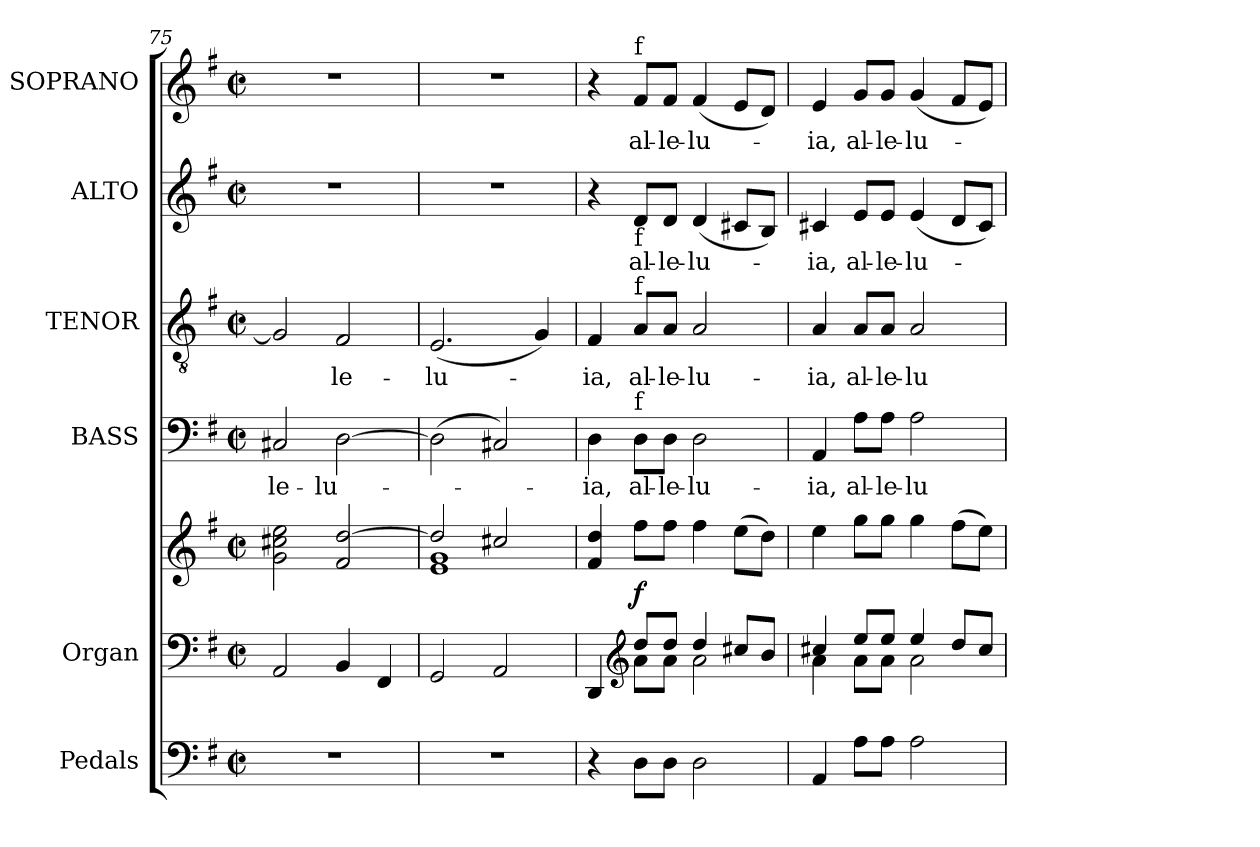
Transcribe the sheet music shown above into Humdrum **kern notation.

**kern	**kern	**kern	**dynam	**kern	**text	**kern	**text	**kern	**text	**kern	**text
*part6	*part5	*part5	*part5	*part4	*part4	*part3	*part3	*part2	*part2	*part1	*part1
*staff7	*staff6	*staff5	*staff5/6	*staff4	*staff4	*staff3	*staff3	*staff2	*staff2	*staff1	*staff1
*I"Pedals	*I"Organ	*	*	*I"BASS	*	*I"TENOR	*	*I"ALTO	*	*I"SOPRANO	*
*I'Ped.	*I'Org.	*	*	*I'B.	*	*I'T.	*	*I'A.	*	*I'S.	*
*clefF4	*clefF4	*clefG2	*	*clefF4	*	*clefGv2	*	*clefG2	*	*clefG2	*
*	*	*	*	*	*	*ITrd7c12	*	*	*	*	*
*k[f#]	*k[f#]	*k[f#]	*	*k[f#]	*	*k[f#]	*	*k[f#]	*	*k[f#]	*
*G:	*G:	*G:	*	*G:	*	*G:	*	*G:	*	*G:	*
*M2/2	*M2/2	*M2/2	*	*M2/2	*	*M2/2	*	*M2/2	*	*M2/2	*
*met(c|)	*met(c|)	*met(c|)	*	*met(c|)	*	*met(c|)	*	*met(c|)	*	*met(c|)	*
=75	=75	=75	=75	=75	=75	=75	=75	=75	=75	=75	=75
!	!	!	!	!	!LO:LY:b:color=#000000	!	!	!	!	!	!
1r	2AAi/	2gi\ 2cc#Xi 2eei	.	2C#Xi/	-le-	2GGi/]	.	1r	.	1r	.
!	!	!	!	!	!LO:LY:b:color=#000000	!	!	!	!	!	!
!	!	!	!	!	!	!	!LO:LY:b:color=#000000	!	!	!	!
.	4BBi/	2f#i/ [2ddi	.	[2Di\	-lu-	2FF#i/	-le-	.	.	.	.
.	4FF#i/	.	.	.	.	.	.	.	.	.	.
=76	=76	=76	=76	=76	=76	=76	=76	=76	=76	=76	=76
*	*	*^	*	*	*	*	*	*	*	*	*
!	!	!	!	!	!	!	!	!LO:LY:b:color=#000000	!	!	!	!
1r	2GGi/	2ddi/]	1ei 1gi	.	(2Di\]	.	(2.EEi/	-lu-	1r	.	1r	.
.	2AAi/	2cc#Xi/	.	.	2C#Xi/)	.	.	.	.	.	.	.
.	.	.	.	.	.	.	4GGi/)	.	.	.	.	.
*	*	*v	*v	*	*	*	*	*	*	*	*	*
=77	=77	=77	=77	=77	=77	=77	=77	=77	=77	=77	=77
*	*^	*	*	*	*	*	*	*	*	*	*
!	!	!	!	!	!	!LO:LY:b:color=#000000	!	!	!	!	!	!
!	!	!	!	!	!	!	!	!LO:LY:b:color=#000000	!	!	!	!
4r	4DDi/	4ryy	4f#i/ 4ddi	.	4Di\	-ia,	4FF#i/	-ia,	4r	.	4r	.
*	*clefG2	*	*	*	*	*	*	*	*	*	*	*
!	!	!	!	!	!	!LO:LY:b:color=#000000	!	!	!	!	!	!
!	!	!	!	!	!	!	!	!LO:LY:b:color=#000000	!	!	!	!
!	!	!	!	!	!	!	!	!	!	!LO:LY:b:color=#000000	!	!
!	!	!	!	!	!	!	!	!	!	!	!LO:TX:a:t=f	!
!	!	!	!	!	!	!	!	!	!LO:TX:b:t=f	!	!	!
!	!	!	!	!	!	!	!LO:TX:t=f	!	!	!	!	!
!	!	!	!	!	!LO:TX:a:t=f	!	!	!	!	!	!	!
!	!	!	!	!	!	!	!	!	!	!	!	!LO:LY:b:color=#000000
8Di\L	8ddi/L	8ai\L	8ff#i\L	f	8Di\L	al-	8AAi/L	al-	8di/L	al-	8f#i/L	al-
!	!	!	!	!	!	!LO:LY:b:color=#000000	!	!	!	!	!	!
!	!	!	!	!	!	!	!	!LO:LY:b:color=#000000	!	!	!	!
!	!	!	!	!	!	!	!	!	!	!LO:LY:b:color=#000000	!	!
!	!	!	!	!	!	!	!	!	!	!	!	!LO:LY:b:color=#000000
8Di\J	8ddi/J	8ai\J	8ff#i\J	.	8Di\J	-le-	8AAi/J	-le-	8di/J	-le-	8f#i/J	-le-
!	!	!	!	!	!	!LO:LY:b:color=#000000	!	!	!	!	!	!
!	!	!	!	!	!	!	!	!LO:LY:b:color=#000000	!	!	!	!
!	!	!	!	!	!	!	!	!	!	!LO:LY:b:color=#000000	!	!
!	!	!	!	!	!	!	!	!	!	!	!	!LO:LY:b:color=#000000
2Di\	4ddi/	2ai\	4ff#i\	.	2Di\	-lu-	2AAi/	-lu-	(4di/	-lu-	(4f#i/	-lu-
.	8cc#Xi/L	.	(8eei\L	.	.	.	.	.	8c#Xi/L	.	8ei/L	.
.	8bi/J	.	8ddi\J)	.	.	.	.	.	8Bi/J)	.	8di/J)	.
!!LO:LB:g=z
=78	=78	=78	=78	=78	=78	=78	=78	=78	=78	=78	=78	=78
!	!	!	!	!	!	!LO:LY:b:color=#000000	!	!	!	!	!	!
!	!	!	!	!	!	!	!	!LO:LY:b:color=#000000	!	!	!	!
!	!	!	!	!	!	!	!	!	!	!LO:LY:b:color=#000000	!	!
!	!	!	!	!	!	!	!	!	!	!	!	!LO:LY:b:color=#000000
4AAi/	4cc#Xi/	4ai\	4eei\	.	4AAi/	-ia,	4AAi/	-ia,	4c#Xi/	-ia,	4ei/	-ia,
!	!	!	!	!	!	!LO:LY:b:color=#000000	!	!	!	!	!	!
!	!	!	!	!	!	!	!	!LO:LY:b:color=#000000	!	!	!	!
!	!	!	!	!	!	!	!	!	!	!LO:LY:b:color=#000000	!	!
!	!	!	!	!	!	!	!	!	!	!	!	!LO:LY:b:color=#000000
8Ai\L	8eei/L	8ai\L	8ggi\L	.	8Ai\L	al-	8AAi/L	al-	8ei/L	al-	8gi/L	al-
!	!	!	!	!	!	!LO:LY:b:color=#000000	!	!	!	!	!	!
!	!	!	!	!	!	!	!	!LO:LY:b:color=#000000	!	!	!	!
!	!	!	!	!	!	!	!	!	!	!LO:LY:b:color=#000000	!	!
!	!	!	!	!	!	!	!	!	!	!	!	!LO:LY:b:color=#000000
8Ai\J	8eei/J	8ai\J	8ggi\J	.	8Ai\J	-le-	8AAi/J	-le-	8ei/J	-le-	8gi/J	-le-
!	!	!	!	!	!	!LO:LY:b:color=#000000	!	!	!	!	!	!
!	!	!	!	!	!	!	!	!LO:LY:b:color=#000000	!	!	!	!
!	!	!	!	!	!	!	!	!	!	!LO:LY:b:color=#000000	!	!
!	!	!	!	!	!	!	!	!	!	!	!	!LO:LY:b:color=#000000
2Ai\	4eei/	2ai\	4ggi\	.	2Ai\	-lu-	2AAi/	-lu-	(4ei/	-lu-	(4gi/	-lu-
.	8ddi/L	.	(8ff#i\L	.	.	.	.	.	8di/L	.	8f#i/L	.
.	8cc#i/J	.	8eei\J)	.	.	.	.	.	8c#i/J)	.	8ei/J)	.
*	*v	*v	*	*	*	*	*	*	*	*	*	*
=	=	=	=	=	=	=	=	=	=	=	=
*-	*-	*-	*-	*-	*-	*-	*-	*-	*-	*-	*-
